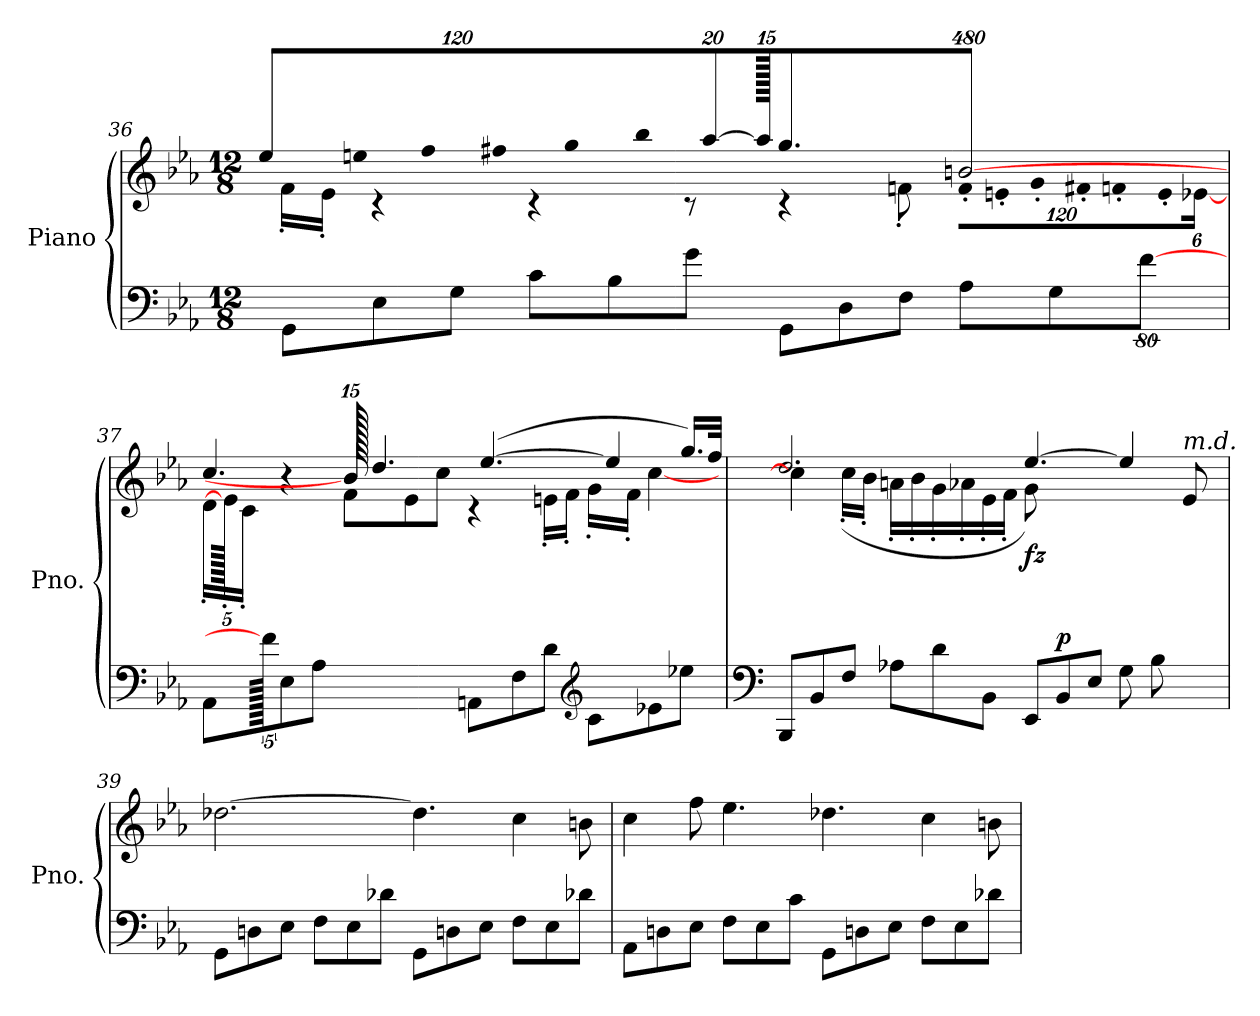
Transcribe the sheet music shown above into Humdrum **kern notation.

**kern	**kern	**dynam
*part1	*part1	*part1
*staff2	*staff1	*staff1/2
*I"Piano	*	*
*I'Pno.	*	*
*clefF4	*clefG2	*
*k[b-e-a-]	*k[b-e-a-]	*
*M12/8	*M12/8	*
*	*Xbrackettup	*
=36	=36	=36
!	!LO:N:vis=8	!
*	*^	*
640ryy	960%103ee-/L	960ryy	.
.	.	16f'\LL	.
8GG\L	.	.	.
.	.	16e-'\JJ	.
!	!LO:N:vis=8	!	!
.	960%103een/	.	.
.	.	4r	.
8E-\	.	.	.
!	!LO:N:vis=8	!	!
.	960%103ff/	.	.
8G\J	.	.	.
!	!LO:N:vis=8	!	!
.	960%103ff#X/	.	.
.	.	4r	.
8c\L	.	.	.
!	!LO:N:vis=8	!	!
.	960%103gg/	.	.
8B-\	.	.	.
!	!LO:N:vis=8	!	!
.	960%103bb-/	.	.
.	.	8r	.
8g\J	.	.	.
.	[160%17aa-/J	.	.
.	960aa-/]	.	.
.	4.gg/	4r	.
8GG\L	.	.	.
8D\	.	.	.
.	.	8fn'\	.
8F\J	.	.	.
!	!	!LO:N:vis=16	!
.	[960%359bn/	1920%103f'\LL	.
8A-\L	.	.	.
!	!	!LO:N:vis=16	!
.	.	1920%103en'\	.
!	!	!LO:N:vis=16	!
.	.	1920%103g'\	.
8G\	.	.	.
!	!	!LO:N:vis=16	!
.	.	1920%103f#X'\	.
!	!	!LO:N:vis=16	!
.	.	1920%103fn'\	.
[640%79f\J	.	.	.
!	!	!LO:N:vis=16	!
.	.	1920%103e'\	.
.	.	[96%5e-X\JJ	.
!!LO:LB:g=z
=37	=37	=37	=37
*	*	*^	*
8AA-\L	4.cc/	16d'\LL	4.ryy	.
.	.	640e-'\JJ]	.	.
.	.	16c'\JJ	.	.
640f\J]	.	.	.	.
8E-\	.	4r	.	.
8A-\J	.	.	.	.
.	960b/]	.	8f\L	.
.	4.dd/	.	.	.
640%239ryy	.	640%239ryy	.	.
.	.	.	8e-\	.
.	.	.	8cc\J	.
8AAn\L	.	4r	960%721ryy	.
.	(>[4.ee-/	.	.	.
8F\	.	.	.	.
8d\J	.	16en'\LL	.	.
.	.	16f'\JJ	.	.
*clefG2	*	*	*	*
8c\L	.	16g'\LL	.	.
.	4ee-/]	.	.	.
.	.	16f'\JJ	.	.
8e-X\	.	[4cc\	.	.
8ee-X\J	.	.	.	.
.	16.gg/LL)	.	.	.
.	32ff/JJk	.	.	.
960ryy	.	960ryy	.	.
=38	=38	=38	=38	=38
*clefF4	*	*	*	*
8BBB-/L	2.dd/	4cc\]	4.ryy	.
8BB-/	.	.	.	.
8F/J	.	(<16cc'\LL	.	.
.	.	16b-'\JJ	.	.
*	*	*v	*v	*
8A-X\L	.	16an'\LL	.
.	.	16b-'\	.
8d\	.	16g'\	.
.	.	16a-X'\	.
8BB-\J	.	16e-'\	.
.	.	16f'\JJ	.
!	!	!	!LO:DY:b
8EE-/L	[4.ee-/	8g\)	fz
!	!	!	!LO:DY:a=2
8BB-/	.	2ryy	p
8E-/J	.	.	.
8G\L	4ee-/]	.	.
8B-\	.	.	.
*	*	*^	*
!	!LO:TX:a:i:t=m.d.	!	!	!
8ryy	8e-/	8ryy	8e-\J	.
*	*v	*v	*v	*
=39	=39	=39
8GG\L	[2.dd-X\	.
8Dn\	.	.
8E-\J	.	.
8F\L	.	.
8E-\	.	.
8d-X\J	.	.
8GG\L	4.dd-\]	.
8Dn\	.	.
8E-\J	.	.
8F\L	4cc\	.
8E-\	.	.
8d-X\J	8bn\	.
!!LO:LB:g=z
=40	=40	=40
8AA-\L	4cc\	.
8Dn\	.	.
8E-\J	8ff\	.
8F\L	4.ee-\	.
8E-\	.	.
8c\J	.	.
8GG\L	4.dd-X\	.
8Dn\	.	.
8E-\J	.	.
8F\L	4cc\	.
8E-\	.	.
8d-X\J	8bn\	.
=	=	=
*-	*-	*-
